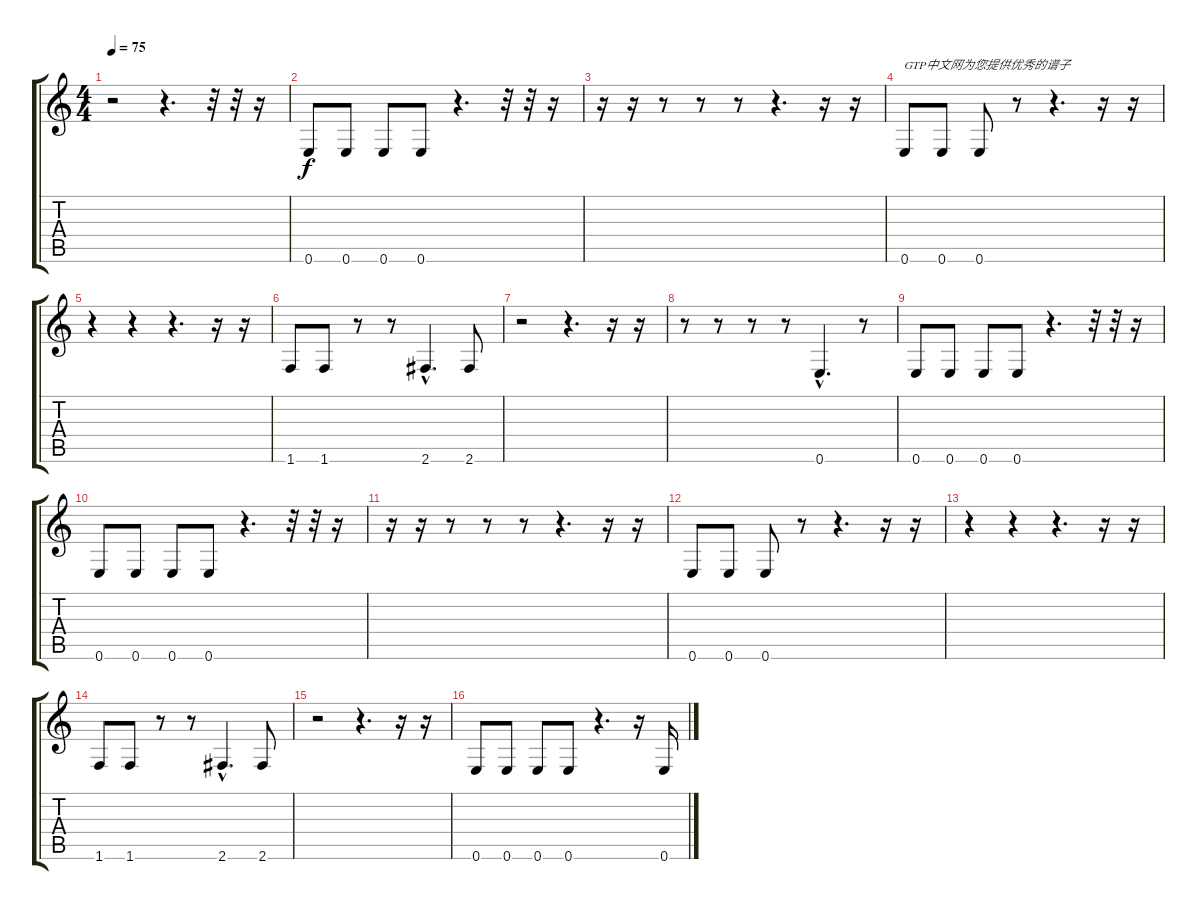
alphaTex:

\track "" {instrument electricbassfinger}
\staff {score tabs}
\tuning (E4 B3 G3 D3 A2 E2) {hide}
\ts (4 4)
\tempo 75
\clef g2
\ks c
r.2{dy f instrument electricbassfinger} r.4{d} r.32 r.32 r.16 |
0.6.8 0.6.8 0.6.8 0.6.8 r.4{d} r.32 r.32 r.16 |
r.16 r.16 r.8 r.8 r.8 r.4{d} r.16 r.16 |
0.6.8{txt "GTP中文网为您提供优秀的谱子"} 0.6.8 0.6.8 r.8 r.4{d} r.16 r.16 |
r.4 r.4 r.4{d} r.16 r.16 |
1.6.8 1.6.8 r.8 r.8 2.6{hac}.4{d} 2.6.8 |
r.2 r.4{d} r.16 r.16 |
r.8 r.8 r.8 r.8 0.6{hac}.4{d} r.8 |
0.6.8 0.6.8 0.6.8 0.6.8 r.4{d} r.32 r.32 r.16 |
0.6.8 0.6.8 0.6.8 0.6.8 r.4{d} r.32 r.32 r.16 |
r.16 r.16 r.8 r.8 r.8 r.4{d} r.16 r.16 |
0.6.8 0.6.8 0.6.8 r.8 r.4{d} r.16 r.16 |
r.4 r.4 r.4{d} r.16 r.16 |
1.6.8 1.6.8 r.8 r.8 2.6{hac}.4{d} 2.6.8 |
r.2 r.4{d} r.16 r.16 |
0.6.8 0.6.8 0.6.8 0.6.8 r.4{d} r.16 0.6.16
